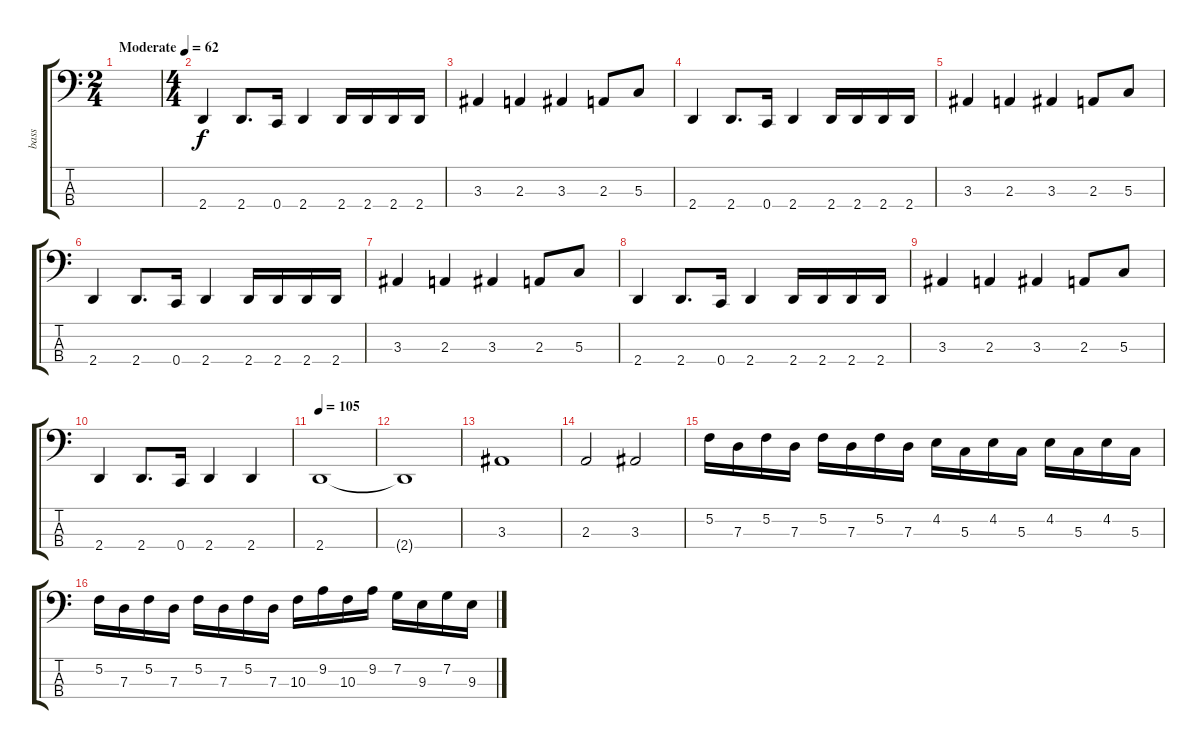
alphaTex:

\track ("bass" "bass") {instrument electricbassfinger}
\staff {score tabs}
\tuning (F2 C2 G1 C1) {hide}
\ts (2 4)
\tempo (62 "Moderate")
\clef f4
\ks c
|
\ts (4 4)
2.4.4 2.4.8{d} 0.4.16 2.4.4 2.4.16 2.4.16 2.4.16 2.4.16 |
3.3.4 2.3.4 3.3.4 2.3.8 5.3.8 |
2.4.4 2.4.8{d} 0.4.16 2.4.4 2.4.16 2.4.16 2.4.16 2.4.16 |
3.3.4 2.3.4 3.3.4 2.3.8 5.3.8 |
2.4.4 2.4.8{d} 0.4.16 2.4.4 2.4.16 2.4.16 2.4.16 2.4.16 |
3.3.4 2.3.4 3.3.4 2.3.8 5.3.8 |
2.4.4 2.4.8{d} 0.4.16 2.4.4 2.4.16 2.4.16 2.4.16 2.4.16 |
3.3.4 2.3.4 3.3.4 2.3.8 5.3.8 |
2.4.4 2.4.8{d} 0.4.16 2.4.4 2.4.4 |
\tempo 105
2.4.1 |
2.4{t}.1 |
3.3.1 |
2.3.2 3.3.2 |
5.2.16 7.3.16 5.2.16 7.3.16 5.2.16 7.3.16 5.2.16 7.3.16 4.2.16 5.3.16 4.2.16 5.3.16 4.2.16 5.3.16 4.2.16 5.3.16 |
5.2.16 7.3.16 5.2.16 7.3.16 5.2.16 7.3.16 5.2.16 7.3.16 10.3.16 9.2.16 10.3.16 9.2.16 7.2.16 9.3.16 7.2.16 9.3.16
